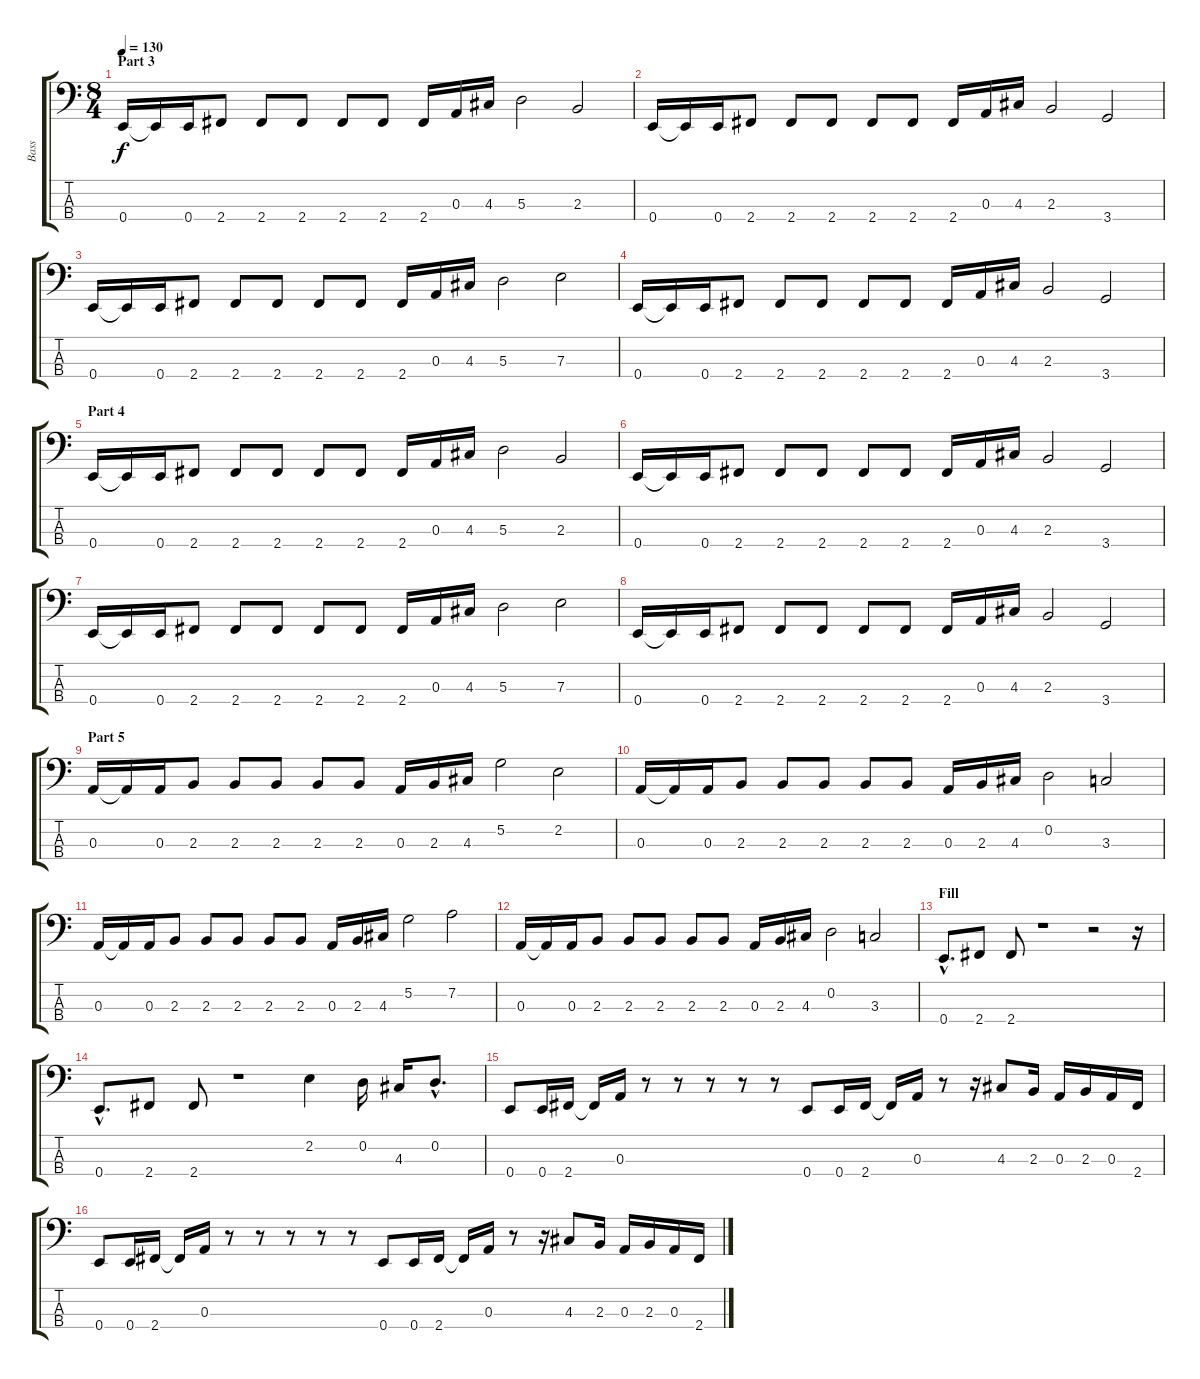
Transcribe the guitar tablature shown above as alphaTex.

\track ("Bass" "Bass") {instrument electricbassfinger}
\staff {score tabs}
\tuning (G2 D2 A1 E1) {hide}
\ts (8 4)
\section ("" "Part 3")
\tempo 130
\clef f4
\ks c
0.4.16{dy f} 0.4{t}.16 0.4.16 2.4.8 2.4.8 2.4.8 2.4.8 2.4.8 2.4.16 0.3.16 4.3.16 5.3.2 2.3.2 |
0.4.16 0.4{t}.16 0.4.16 2.4.8 2.4.8 2.4.8 2.4.8 2.4.8 2.4.16 0.3.16 4.3.16 2.3.2 3.4.2 |
0.4.16 0.4{t}.16 0.4.16 2.4.8 2.4.8 2.4.8 2.4.8 2.4.8 2.4.16 0.3.16 4.3.16 5.3.2 7.3.2 |
0.4.16 0.4{t}.16 0.4.16 2.4.8 2.4.8 2.4.8 2.4.8 2.4.8 2.4.16 0.3.16 4.3.16 2.3.2 3.4.2 |
\section ("" "Part 4")
0.4.16 0.4{t}.16 0.4.16 2.4.8 2.4.8 2.4.8 2.4.8 2.4.8 2.4.16 0.3.16 4.3.16 5.3.2 2.3.2 |
0.4.16 0.4{t}.16 0.4.16 2.4.8 2.4.8 2.4.8 2.4.8 2.4.8 2.4.16 0.3.16 4.3.16 2.3.2 3.4.2 |
0.4.16 0.4{t}.16 0.4.16 2.4.8 2.4.8 2.4.8 2.4.8 2.4.8 2.4.16 0.3.16 4.3.16 5.3.2 7.3.2 |
0.4.16 0.4{t}.16 0.4.16 2.4.8 2.4.8 2.4.8 2.4.8 2.4.8 2.4.16 0.3.16 4.3.16 2.3.2 3.4.2 |
\section ("" "Part 5")
0.3.16 0.3{t}.16 0.3.16 2.3.8 2.3.8 2.3.8 2.3.8 2.3.8 0.3.16 2.3.16 4.3.16 5.2.2 2.2.2 |
0.3.16 0.3{t}.16 0.3.16 2.3.8 2.3.8 2.3.8 2.3.8 2.3.8 0.3.16 2.3.16 4.3.16 0.2.2 3.3.2 |
0.3.16 0.3{t}.16 0.3.16 2.3.8 2.3.8 2.3.8 2.3.8 2.3.8 0.3.16 2.3.16 4.3.16 5.2.2 7.2.2 |
0.3.16 0.3{t}.16 0.3.16 2.3.8 2.3.8 2.3.8 2.3.8 2.3.8 0.3.16 2.3.16 4.3.16 0.2.2 3.3.2 |
\section ("" "Fill")
0.4{hac}.8{d} 2.4.8 2.4.8 r.1 r.2 r.16 |
0.4{hac}.8{d} 2.4.8 2.4.8 r.1 2.2.4 0.2.16 4.3.16 0.2{hac}.8{d} |
0.4.8 0.4.16 2.4.16 2.4{t}.16 0.3.16 r.8 r.8 r.8 r.8 r.8 0.4.8 0.4.16 2.4.16 2.4{t}.16 0.3.16 r.8 r.16 4.3.8 2.3.16 0.3.16 2.3.16 0.3.16 2.4.16 |
0.4.8 0.4.16 2.4.16 2.4{t}.16 0.3.16 r.8 r.8 r.8 r.8 r.8 0.4.8 0.4.16 2.4.16 2.4{t}.16 0.3.16 r.8 r.16 4.3.8 2.3.16 0.3.16 2.3.16 0.3.16 2.4.16
